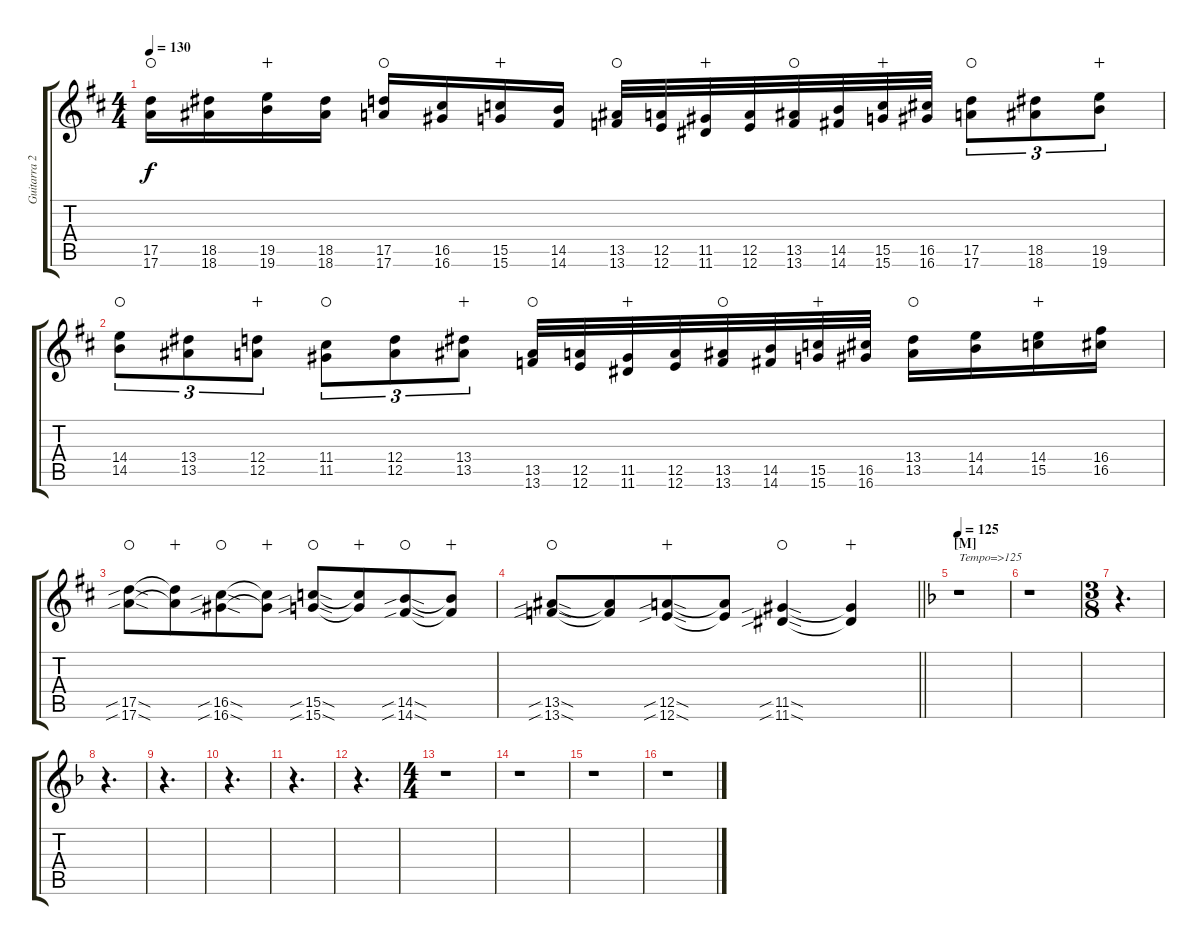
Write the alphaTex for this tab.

\track ("Guitarra 2" "Guitarra 2") {instrument distortionguitar}
\staff {score tabs}
\tuning (E4 B3 G3 D3 A2 E2) {hide}
\ts (4 4)
\tempo 130
\clef g2
\ks d
(17.5 17.6).16{dy f volume 14 waho} (18.5 18.6).16 (19.5 19.6).16{wahc} (18.5 18.6).16 (17.5 17.6).16{waho} (16.5 16.6).16 (15.5 15.6).16{wahc} (14.5 14.6).16 (13.5 13.6).32{waho} (12.5 12.6).32 (11.5 11.6).32{wahc} (12.5 12.6).32 (13.5 13.6).32{waho} (14.5 14.6).32 (15.5 15.6).32{wahc} (16.5 16.6).32 (17.5 17.6).8{tu (3 2) waho} (18.5 18.6).8{tu (3 2)} (19.5 19.6).8{tu (3 2) wahc} |
(14.4 14.5).8{tu (3 2) volume 11 waho} (13.4 13.5).8{tu (3 2)} (12.4 12.5).8{tu (3 2) wahc} (11.4 11.5).8{tu (3 2) waho} (12.4 12.5).8{tu (3 2)} (13.4 13.5).8{tu (3 2) wahc} (13.5 13.6).32{waho} (12.5 12.6).32 (11.5 11.6).32{wahc} (12.5 12.6).32 (13.5 13.6).32{waho} (14.5 14.6).32 (15.5 15.6).32{wahc} (16.5 16.6).32 (13.4 13.5).16{waho} (14.4 14.5).16 (14.4 15.5).16{wahc} (16.4 16.5).16 |
(17.5{sib sod} 17.6{sib sod}).8{volume 16 waho} (17.5{t} 17.6{t}).8{wahc beam merge} (16.5{sib sod} 16.6{sib sod}).8{waho} (16.5{t} 16.6{t}).8{wahc} (15.5{sib sod} 15.6{sib sod}).8{waho} (15.5{t} 15.6{t}).8{wahc beam merge} (14.5{sib sod} 14.6{sib sod}).8{waho} (14.5{t} 14.6{t}).8{wahc} |
\barLineRight lightlight
(13.5{sib sod} 13.6{sib sod}).8{waho} (13.5{t} 13.6{t}).8{beam merge} (12.5{sib sod} 12.6{sib sod}).8{wahc} (12.5{t} 12.6{t}).8 (11.5{sib sod} 11.6{sib sod}).4{waho} (11.5{t} 11.6{t}).4{wahc} |
\section ("" "[M]")
\tempo 125
\ks f
r.1{txt "Tempo=>125" volume 12 balance 8 instrument distortionguitar} |
r.1 |
\ts (3 8)
r.4{d} |
r.4{d} |
r.4{d} |
r.4{d} |
r.4{d} |
r.4{d} |
\ts (4 4)
r.1 |
r.1 |
r.1 |
r.1
